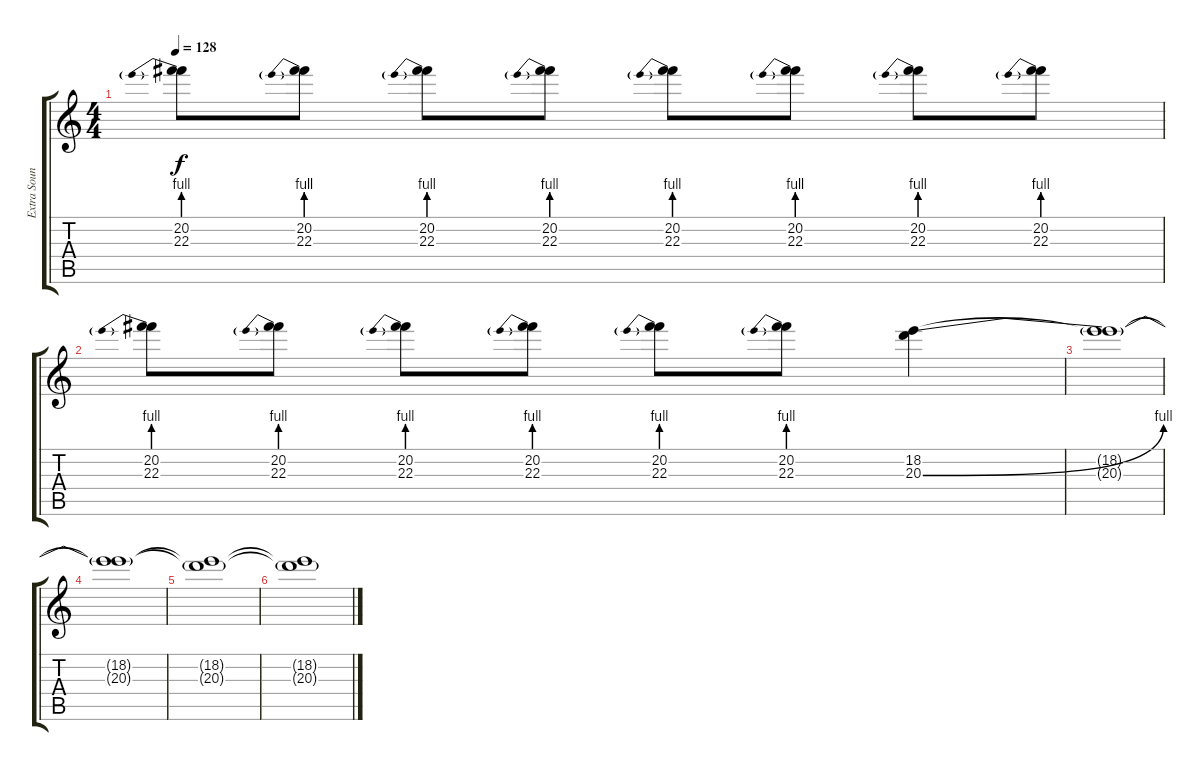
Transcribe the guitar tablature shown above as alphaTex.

\track ("Extra Sounds" "Extra Soun") {instrument distortionguitar}
\staff {score tabs}
\tuning (Eb4 Bb3 Gb3 Db3 Ab2 Db2) {hide}
\ts (4 4)
\tempo 128
\clef g2
\ks c
(20.2 22.3{be (prebend 0 4 60 4)}).8{dy f} (20.2 22.3{be (prebend 0 4 60 4)}).8 (20.2 22.3{be (prebend 0 4 60 4)}).8 (20.2 22.3{be (prebend 0 4 60 4)}).8 (20.2 22.3{be (prebend 0 4 60 4)}).8 (20.2 22.3{be (prebend 0 4 60 4)}).8 (20.2 22.3{be (prebend 0 4 60 4)}).8 (20.2 22.3{be (prebend 0 4 60 4)}).8 |
(20.2 22.3{be (prebend 0 4 60 4)}).8 (20.2 22.3{be (prebend 0 4 60 4)}).8 (20.2 22.3{be (prebend 0 4 60 4)}).8 (20.2 22.3{be (prebend 0 4 60 4)}).8 (20.2 22.3{be (prebend 0 4 60 4)}).8 (20.2 22.3{be (prebend 0 4 60 4)}).8 (18.2 20.3{be (bend 0 0 60 4)}).4 |
(18.2{t} 20.3{t}).1 |
(18.2{t} 20.3{t}).1 |
(18.2{t} 20.3{t}).1 |
(18.2{t} 20.3{t}).1
